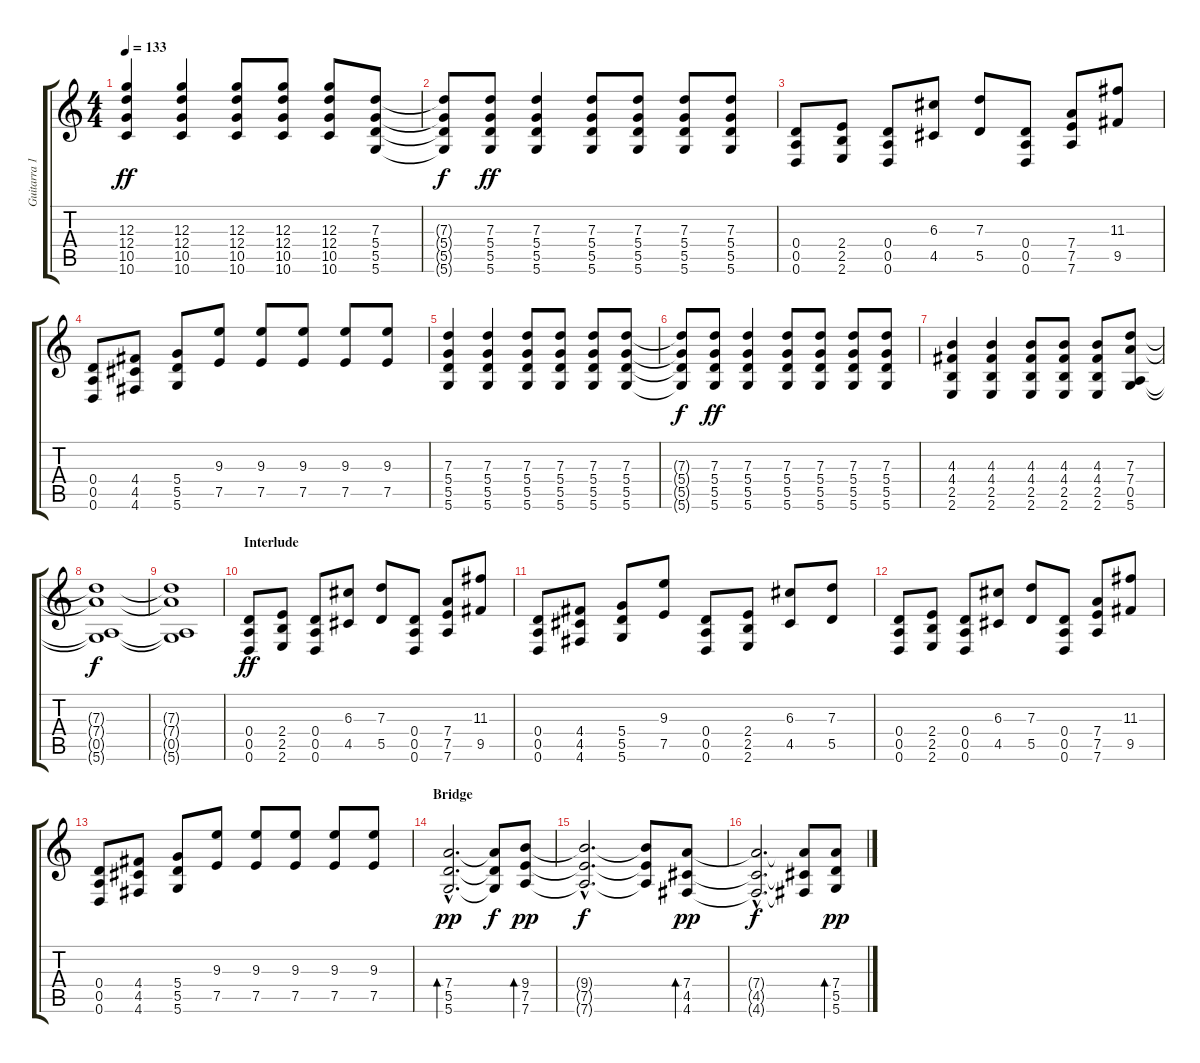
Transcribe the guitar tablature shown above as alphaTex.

\track ("Guitarra 1" "Guitarra 1") {instrument distortionguitar}
\staff {score tabs}
\tuning (E4 B3 G3 D3 A2 D2) {hide}
\ts (4 4)
\tempo 133
\clef g2
\ks c
(12.3 12.4 10.5 10.6).4{dy ff} (12.3 12.4 10.5 10.6).4 (12.3 12.4 10.5 10.6).8 (12.3 12.4 10.5 10.6).8 (12.3 12.4 10.5 10.6).8 (7.3 5.4 5.5 5.6).8 |
(7.3{t} 5.4{t} 5.5{t} 5.6{t}).8{dy f} (7.3 5.4 5.5 5.6).8{dy ff} (7.3 5.4 5.5 5.6).4 (7.3 5.4 5.5 5.6).8 (7.3 5.4 5.5 5.6).8 (7.3 5.4 5.5 5.6).8 (7.3 5.4 5.5 5.6).8 |
(0.4 0.5 0.6).8 (2.4 2.5 2.6).8 (0.4 0.5 0.6).8 (6.3 4.5).8 (7.3 5.5).8 (0.4 0.5 0.6).8 (7.4 7.5 7.6).8 (11.3 9.5).8 |
(0.4 0.5 0.6).8 (4.4 4.5 4.6).8 (5.4 5.5 5.6).8 (9.3 7.5).8 (9.3 7.5).8 (9.3 7.5).8 (9.3 7.5).8 (9.3 7.5).8 |
(7.3 5.4 5.5 5.6).4 (7.3 5.4 5.5 5.6).4 (7.3 5.4 5.5 5.6).8 (7.3 5.4 5.5 5.6).8 (7.3 5.4 5.5 5.6).8 (7.3 5.4 5.5 5.6).8 |
(7.3{t} 5.4{t} 5.5{t} 5.6{t}).8{dy f} (7.3 5.4 5.5 5.6).8{dy ff} (7.3 5.4 5.5 5.6).4 (7.3 5.4 5.5 5.6).8 (7.3 5.4 5.5 5.6).8 (7.3 5.4 5.5 5.6).8 (7.3 5.4 5.5 5.6).8 |
(4.3 4.4 2.5 2.6).4 (4.3 4.4 2.5 2.6).4 (4.3 4.4 2.5 2.6).8 (4.3 4.4 2.5 2.6).8 (4.3 4.4 2.5 2.6).8 (7.3 7.4 0.5 5.6).8 |
(7.3{t} 7.4{t} 0.5{t} 5.6{t}).1{dy f} |
(7.3{t} 7.4{t} 0.5{t} 5.6{t}).1 |
\section ("" "Interlude")
(0.4 0.5 0.6).8{dy ff} (2.4 2.5 2.6).8 (0.4 0.5 0.6).8 (6.3 4.5).8 (7.3 5.5).8 (0.4 0.5 0.6).8 (7.4 7.5 7.6).8 (11.3 9.5).8 |
(0.4 0.5 0.6).8 (4.4 4.5 4.6).8 (5.4 5.5 5.6).8 (9.3 7.5).8 (0.4 0.5 0.6).8 (2.4 2.5 2.6).8 (6.3 4.5).8 (7.3 5.5).8 |
(0.4 0.5 0.6).8 (2.4 2.5 2.6).8 (0.4 0.5 0.6).8 (6.3 4.5).8 (7.3 5.5).8 (0.4 0.5 0.6).8 (7.4 7.5 7.6).8 (11.3 9.5).8 |
(0.4 0.5 0.6).8 (4.4 4.5 4.6).8 (5.4 5.5 5.6).8 (9.3 7.5).8 (9.3 7.5).8 (9.3 7.5).8 (9.3 7.5).8 (9.3 7.5).8 |
\section ("" "Bridge")
(7.4{hac} 5.5{hac} 5.6{hac}).2{d bd 120 dy pp} (7.4{t} 5.5{t} 5.6{t}).8{dy f} (9.4 7.5 7.6).8{bd 120 dy pp} |
(9.4{hac t} 7.5{hac t} 7.6{hac t}).2{d dy f} (9.4{t} 7.5{t} 7.6{t}).8 (7.4 4.5 4.6).8{bd 120 dy pp} |
(7.4{hac t} 4.5{hac t} 4.6{hac t}).2{d dy f} (7.4{t} 4.5{t} 4.6{t}).8 (7.4 5.5 5.6).8{bd 120 dy pp}
